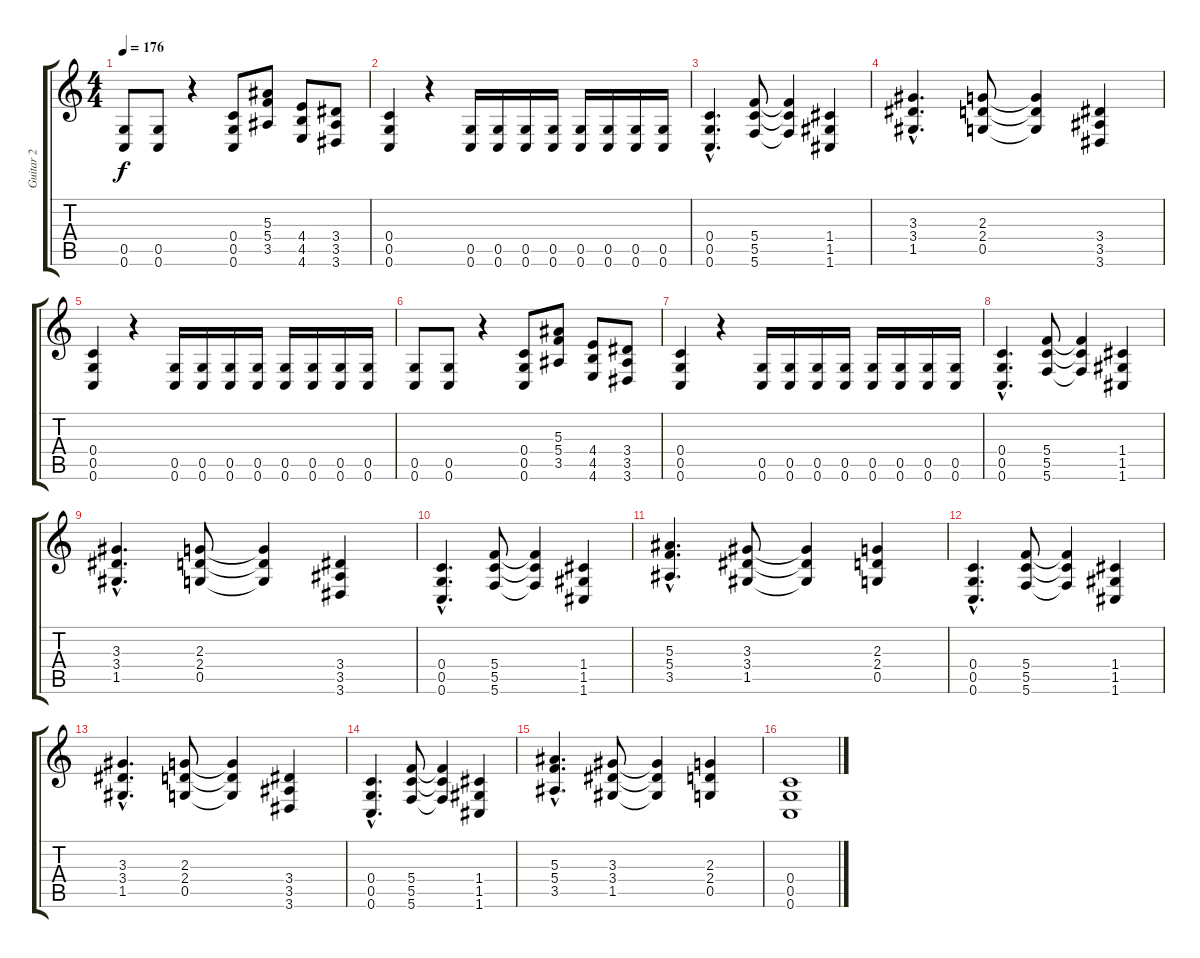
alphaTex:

\track ("Guitar 2" "Guitar 2") {instrument distortionguitar}
\staff {score tabs}
\tuning (D4 A3 F3 C3 G2 C2) {hide}
\ts (4 4)
\tempo 176
\clef g2
\ks c
(0.5 0.6).8{dy f} (0.5 0.6).8 r.4 (0.4 0.5 0.6).8 (5.3 5.4 3.5).8 (4.4 4.5 4.6).8 (3.4 3.5 3.6).8 |
(0.4 0.5 0.6).4 r.4 (0.5 0.6).16 (0.5 0.6).16 (0.5 0.6).16 (0.5 0.6).16 (0.5 0.6).16 (0.5 0.6).16 (0.5 0.6).16 (0.5 0.6).16 |
(0.4{hac} 0.5{hac} 0.6{hac}).4{d} (5.4 5.5 5.6).8 (5.4{t} 5.5{t} 5.6{t}).4 (1.4 1.5 1.6).4 |
(3.3{hac} 3.4{hac} 1.5{hac}).4{d} (2.3 2.4 0.5).8 (2.3{t} 2.4{t} 0.5{t}).4 (3.4 3.5 3.6).4 |
(0.4 0.5 0.6).4 r.4 (0.5 0.6).16 (0.5 0.6).16 (0.5 0.6).16 (0.5 0.6).16 (0.5 0.6).16 (0.5 0.6).16 (0.5 0.6).16 (0.5 0.6).16 |
(0.5 0.6).8 (0.5 0.6).8 r.4 (0.4 0.5 0.6).8 (5.3 5.4 3.5).8 (4.4 4.5 4.6).8 (3.4 3.5 3.6).8 |
(0.4 0.5 0.6).4 r.4 (0.5 0.6).16 (0.5 0.6).16 (0.5 0.6).16 (0.5 0.6).16 (0.5 0.6).16 (0.5 0.6).16 (0.5 0.6).16 (0.5 0.6).16 |
(0.4{hac} 0.5{hac} 0.6{hac}).4{d} (5.4 5.5 5.6).8 (5.4{t} 5.5{t} 5.6{t}).4 (1.4 1.5 1.6).4 |
(3.3{hac} 3.4{hac} 1.5{hac}).4{d} (2.3 2.4 0.5).8 (2.3{t} 2.4{t} 0.5{t}).4 (3.4 3.5 3.6).4 |
(0.4{hac} 0.5{hac} 0.6{hac}).4{d} (5.4 5.5 5.6).8 (5.4{t} 5.5{t} 5.6{t}).4 (1.4 1.5 1.6).4 |
(5.3{hac} 5.4{hac} 3.5{hac}).4{d} (3.3 3.4 1.5).8 (3.3{t} 3.4{t} 1.5{t}).4 (2.3 2.4 0.5).4 |
(0.4{hac} 0.5{hac} 0.6{hac}).4{d} (5.4 5.5 5.6).8 (5.4{t} 5.5{t} 5.6{t}).4 (1.4 1.5 1.6).4 |
(3.3{hac} 3.4{hac} 1.5{hac}).4{d} (2.3 2.4 0.5).8 (2.3{t} 2.4{t} 0.5{t}).4 (3.4 3.5 3.6).4 |
(0.4{hac} 0.5{hac} 0.6{hac}).4{d} (5.4 5.5 5.6).8 (5.4{t} 5.5{t} 5.6{t}).4 (1.4 1.5 1.6).4 |
(5.3{hac} 5.4{hac} 3.5{hac}).4{d} (3.3 3.4 1.5).8 (3.3{t} 3.4{t} 1.5{t}).4 (2.3 2.4 0.5).4 |
(0.4 0.5 0.6).1
